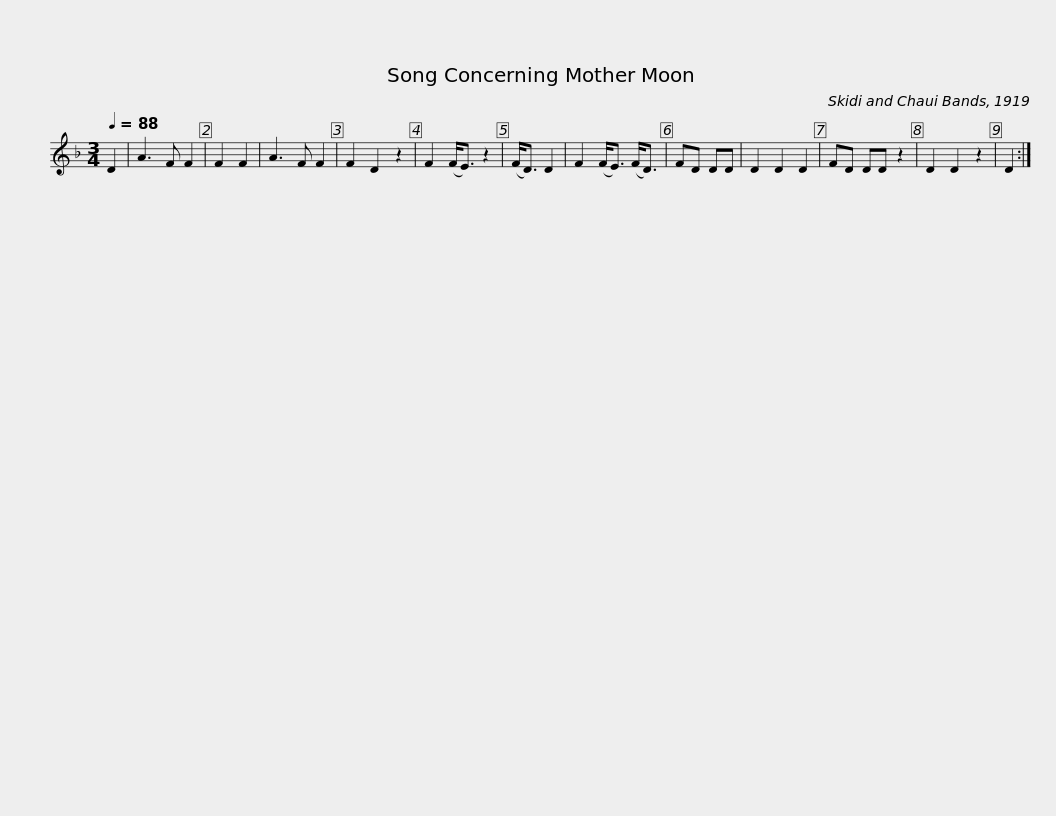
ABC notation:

X:1
L:1/8
Q:1/4=88
M:3/4
I:linebreak $
K:F
V:1 treble
V:1
 D2 | A3 F F2 | F2 F2 | A3 F F2 | F2 D2 z2 | %5
 F2 (F<E) z2 | (F<D) D2 | F2 (F<E) (F<D) | FD DD | D2 D2 D2 | %10
 FD DD z2 |$ D2 D2 z2 | D2 :| %13
